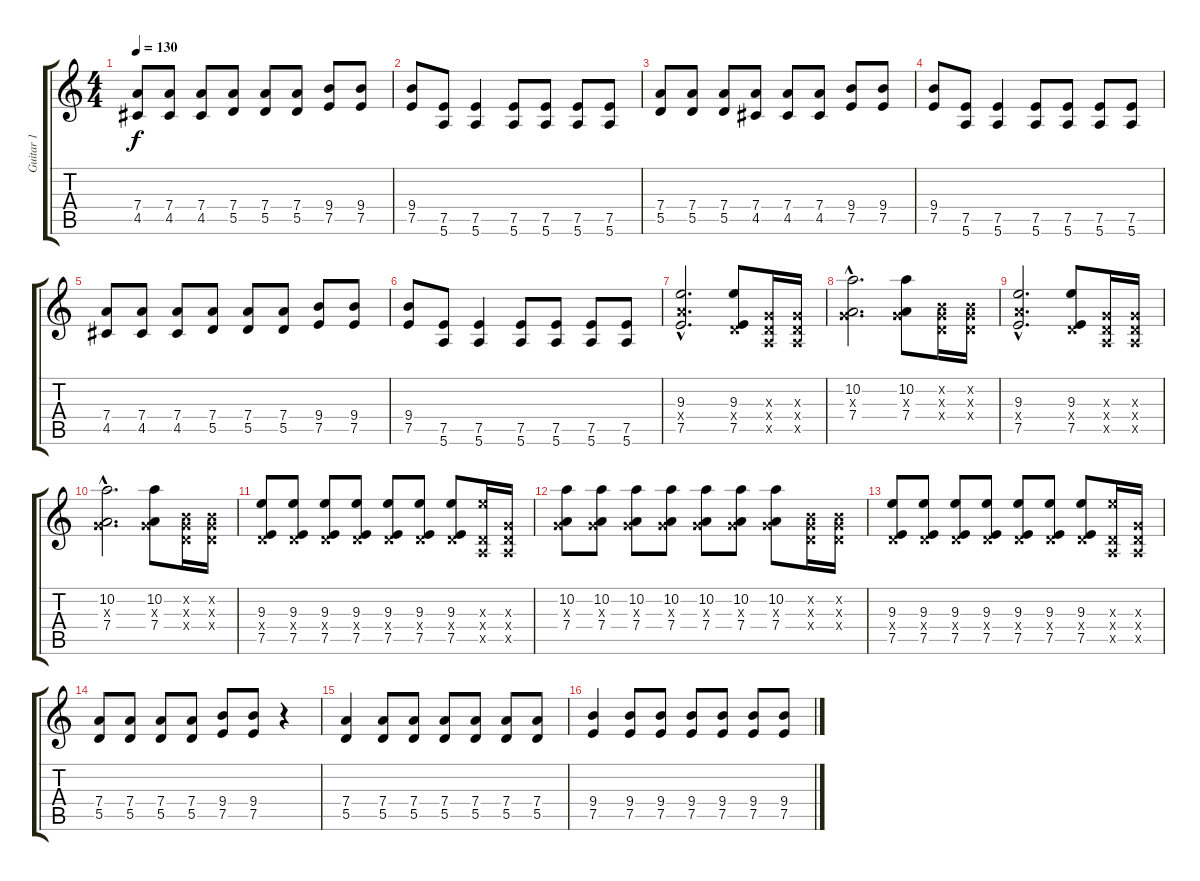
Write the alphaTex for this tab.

\track ("Guitar 1" "Guitar 1") {instrument overdrivenguitar}
\staff {score tabs}
\tuning (E4 B3 G3 D3 A2 E2) {hide}
\ts (4 4)
\tempo 130
\clef g2
\ks c
(7.4 4.5).8{dy f} (7.4 4.5).8 (7.4 4.5).8 (7.4 5.5).8 (7.4 5.5).8 (7.4 5.5).8 (9.4 7.5).8 (9.4 7.5).8 |
(9.4 7.5).8 (7.5 5.6).8 (7.5 5.6).4 (7.5 5.6).8 (7.5 5.6).8 (7.5 5.6).8 (7.5 5.6).8 |
(7.4 5.5).8 (7.4 5.5).8 (7.4 5.5).8 (7.4 4.5).8 (7.4 4.5).8 (7.4 4.5).8 (9.4 7.5).8 (9.4 7.5).8 |
(9.4 7.5).8 (7.5 5.6).8 (7.5 5.6).4 (7.5 5.6).8 (7.5 5.6).8 (7.5 5.6).8 (7.5 5.6).8 |
(7.4 4.5).8 (7.4 4.5).8 (7.4 4.5).8 (7.4 5.5).8 (7.4 5.5).8 (7.4 5.5).8 (9.4 7.5).8 (9.4 7.5).8 |
(9.4 7.5).8 (7.5 5.6).8 (7.5 5.6).4 (7.5 5.6).8 (7.5 5.6).8 (7.5 5.6).8 (7.5 5.6).8 |
(9.3{hac} 7.4{hac x} 7.5{hac}).2{d} (9.3 0.4{x} 7.5).8 (0.3{x} 0.4{x} 0.5{x}).16 (0.3{x} 0.4{x} 0.5{x}).16 |
(10.2{hac} 0.3{hac x} 7.4{hac}).2{d} (10.2 0.3{x} 7.4).8 (0.2{x} 0.3{x} 0.4{x}).16 (0.2{x} 0.3{x} 0.4{x}).16 |
(9.3{hac} 7.4{hac x} 7.5{hac}).2{d} (9.3 0.4{x} 7.5).8 (0.3{x} 0.4{x} 0.5{x}).16 (0.3{x} 0.4{x} 0.5{x}).16 |
(10.2{hac} 0.3{hac x} 7.4{hac}).2{d} (10.2 0.3{x} 7.4).8 (0.2{x} 0.3{x} 0.4{x}).16 (0.2{x} 0.3{x} 0.4{x}).16 |
(9.3 0.4{x} 7.5).8 (9.3 0.4{x} 7.5).8 (9.3 0.4{x} 7.5).8 (9.3 0.4{x} 7.5).8 (9.3 0.4{x} 7.5).8 (9.3 0.4{x} 7.5).8 (9.3 0.4{x} 7.5).8 (9.3{x} 0.4{x} 0.5{x}).16 (0.3{x} 0.4{x} 0.5{x}).16 |
(10.2 0.3{x} 7.4).8 (10.2 0.3{x} 7.4).8 (10.2 0.3{x} 7.4).8 (10.2 0.3{x} 7.4).8 (10.2 0.3{x} 7.4).8 (10.2 0.3{x} 7.4).8 (10.2 0.3{x} 7.4).8 (0.2{x} 0.3{x} 0.4{x}).16 (0.2{x} 0.3{x} 0.4{x}).16 |
(9.3 0.4{x} 7.5).8 (9.3 0.4{x} 7.5).8 (9.3 0.4{x} 7.5).8 (9.3 0.4{x} 7.5).8 (9.3 0.4{x} 7.5).8 (9.3 0.4{x} 7.5).8 (9.3 0.4{x} 7.5).8 (9.3{x} 0.4{x} 0.5{x}).16 (0.3{x} 0.4{x} 0.5{x}).16 |
(7.4 5.5).8 (7.4 5.5).8 (7.4 5.5).8 (7.4 5.5).8 (9.4 7.5).8 (9.4 7.5).8 r.4 |
(7.4 5.5).4 (7.4 5.5).8 (7.4 5.5).8 (7.4 5.5).8 (7.4 5.5).8 (7.4 5.5).8 (7.4 5.5).8 |
(9.4 7.5).4 (9.4 7.5).8 (9.4 7.5).8 (9.4 7.5).8 (9.4 7.5).8 (9.4 7.5).8 (9.4 7.5).8
